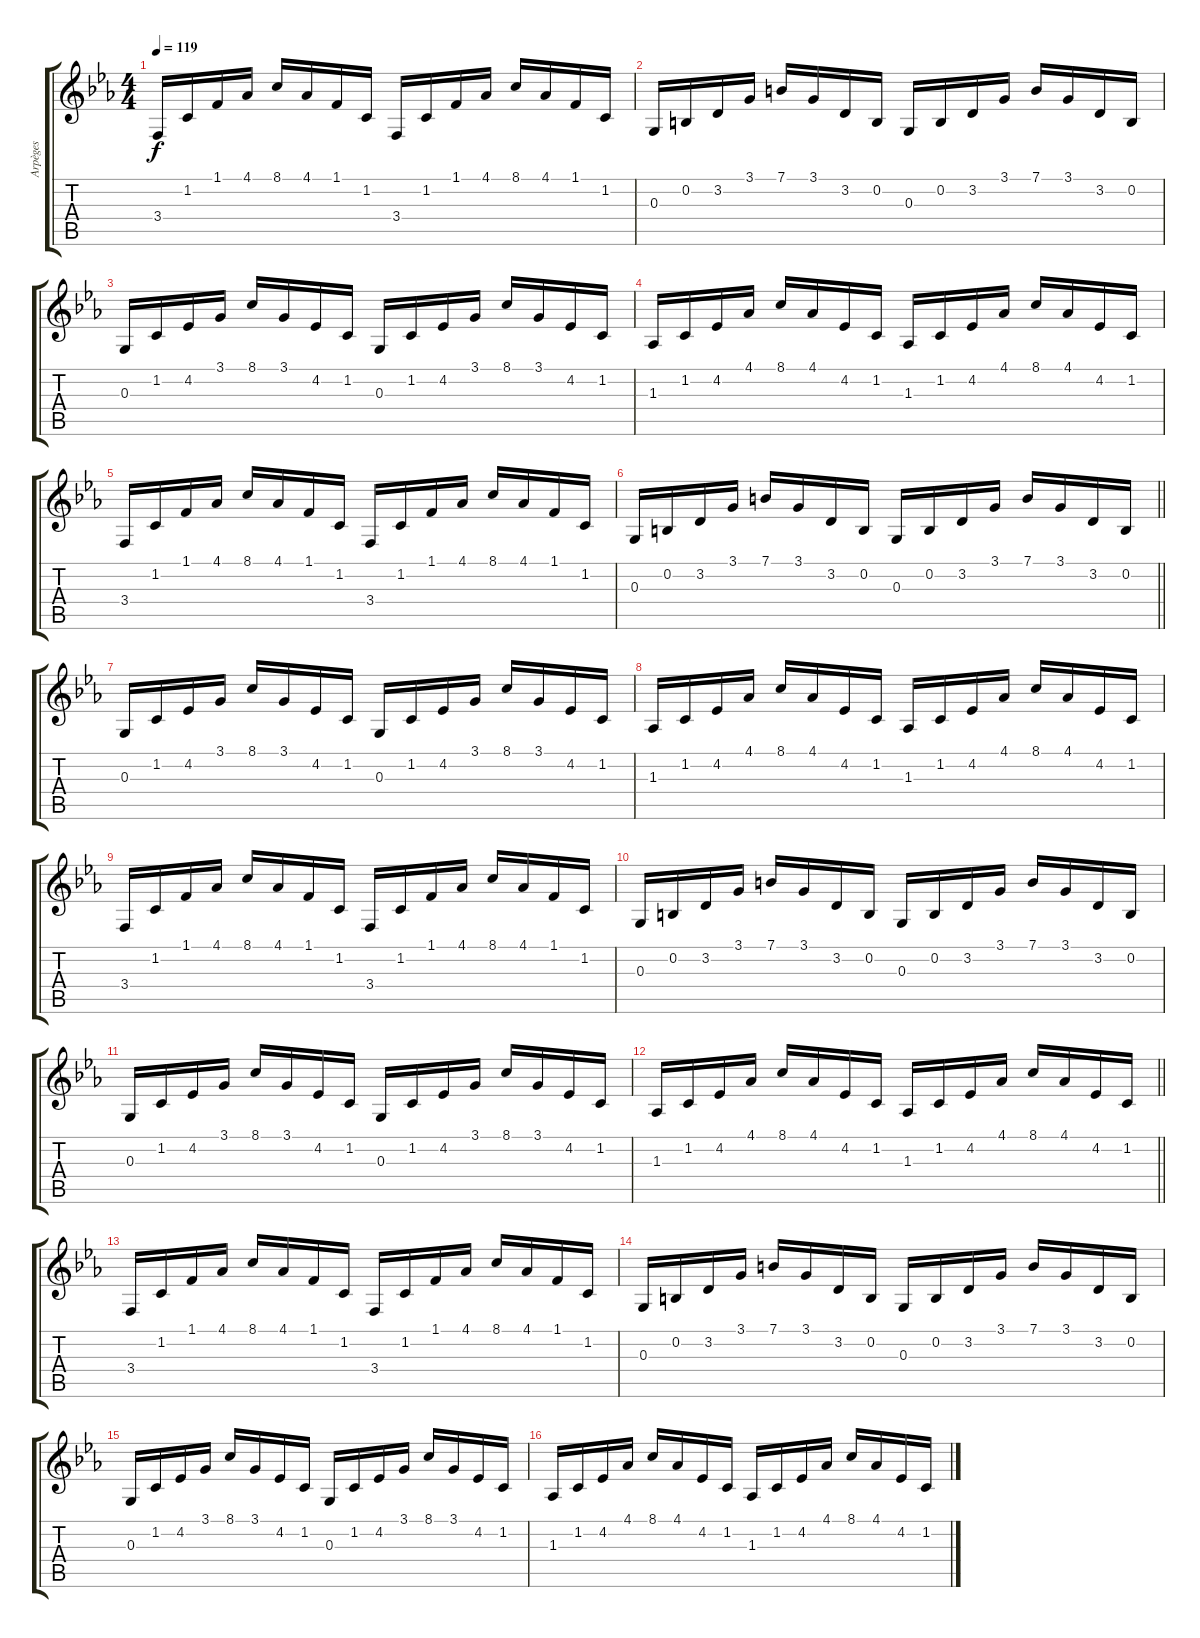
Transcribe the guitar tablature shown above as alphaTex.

\track ("Arpèges" "Arpèges") {instrument vibraphone}
\staff {score tabs}
\tuning (E4 B3 G3 D3 A2 E2) {hide}
\ts (4 4)
\tempo 119
\clef g2
\ks eb
3.4.16{dy f} 1.2.16 1.1.16 4.1.16 8.1.16 4.1.16 1.1.16 1.2.16 3.4.16 1.2.16 1.1.16 4.1.16 8.1.16 4.1.16 1.1.16 1.2.16 |
0.3.16 0.2.16 3.2.16 3.1.16 7.1.16 3.1.16 3.2.16 0.2.16 0.3.16 0.2.16 3.2.16 3.1.16 7.1.16 3.1.16 3.2.16 0.2.16 |
0.3.16 1.2.16 4.2.16 3.1.16 8.1.16 3.1.16 4.2.16 1.2.16 0.3.16 1.2.16 4.2.16 3.1.16 8.1.16 3.1.16 4.2.16 1.2.16 |
1.3.16 1.2.16 4.2.16 4.1.16 8.1.16 4.1.16 4.2.16 1.2.16 1.3.16 1.2.16 4.2.16 4.1.16 8.1.16 4.1.16 4.2.16 1.2.16 |
3.4.16 1.2.16 1.1.16 4.1.16 8.1.16 4.1.16 1.1.16 1.2.16 3.4.16 1.2.16 1.1.16 4.1.16 8.1.16 4.1.16 1.1.16 1.2.16 |
\barLineRight lightlight
0.3.16 0.2.16 3.2.16 3.1.16 7.1.16 3.1.16 3.2.16 0.2.16 0.3.16 0.2.16 3.2.16 3.1.16 7.1.16 3.1.16 3.2.16 0.2.16 |
0.3.16 1.2.16 4.2.16 3.1.16 8.1.16 3.1.16 4.2.16 1.2.16 0.3.16 1.2.16 4.2.16 3.1.16 8.1.16 3.1.16 4.2.16 1.2.16 |
1.3.16 1.2.16 4.2.16 4.1.16 8.1.16 4.1.16 4.2.16 1.2.16 1.3.16 1.2.16 4.2.16 4.1.16 8.1.16 4.1.16 4.2.16 1.2.16 |
3.4.16 1.2.16 1.1.16 4.1.16 8.1.16 4.1.16 1.1.16 1.2.16 3.4.16 1.2.16 1.1.16 4.1.16 8.1.16 4.1.16 1.1.16 1.2.16 |
0.3.16 0.2.16 3.2.16 3.1.16 7.1.16 3.1.16 3.2.16 0.2.16 0.3.16 0.2.16 3.2.16 3.1.16 7.1.16 3.1.16 3.2.16 0.2.16 |
0.3.16 1.2.16 4.2.16 3.1.16 8.1.16 3.1.16 4.2.16 1.2.16 0.3.16 1.2.16 4.2.16 3.1.16 8.1.16 3.1.16 4.2.16 1.2.16 |
\barLineRight lightlight
1.3.16 1.2.16 4.2.16 4.1.16 8.1.16 4.1.16 4.2.16 1.2.16 1.3.16 1.2.16 4.2.16 4.1.16 8.1.16 4.1.16 4.2.16 1.2.16 |
3.4.16 1.2.16 1.1.16 4.1.16 8.1.16 4.1.16 1.1.16 1.2.16 3.4.16 1.2.16 1.1.16 4.1.16 8.1.16 4.1.16 1.1.16 1.2.16 |
0.3.16 0.2.16 3.2.16 3.1.16 7.1.16 3.1.16 3.2.16 0.2.16 0.3.16 0.2.16 3.2.16 3.1.16 7.1.16 3.1.16 3.2.16 0.2.16 |
0.3.16 1.2.16 4.2.16 3.1.16 8.1.16 3.1.16 4.2.16 1.2.16 0.3.16 1.2.16 4.2.16 3.1.16 8.1.16 3.1.16 4.2.16 1.2.16 |
1.3.16 1.2.16 4.2.16 4.1.16 8.1.16 4.1.16 4.2.16 1.2.16 1.3.16 1.2.16 4.2.16 4.1.16 8.1.16 4.1.16 4.2.16 1.2.16
